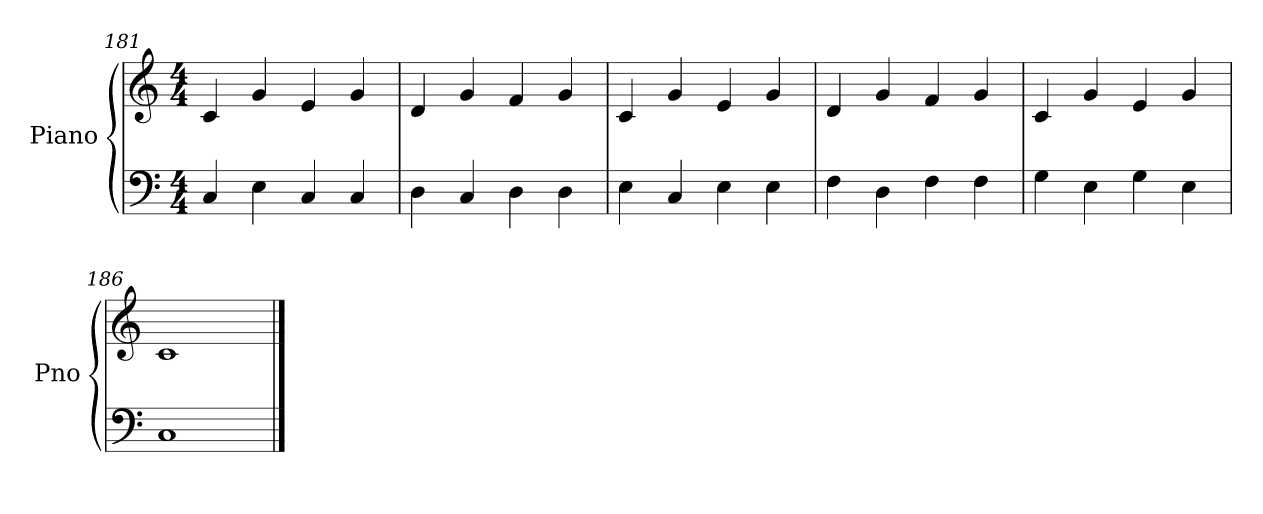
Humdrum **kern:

**kern	**kern
*part1	*part1
*staff2	*staff1
*I"Piano	*
*I'Pno	*
!!LO:LB:g=z
*clefF4	*clefG2
*k[]	*k[]
*M4/4	*M4/4
=181	=181
4C/	4c/
4E\	4g/
4C/	4e/
4C/	4g/
=182	=182
4D\	4d/
4C/	4g/
4D\	4f/
4D\	4g/
=183	=183
4E\	4c/
4C/	4g/
4E\	4e/
4E\	4g/
=184	=184
4F\	4d/
4D\	4g/
4F\	4f/
4F\	4g/
=185	=185
4G\	4c/
4E\	4g/
4G\	4e/
4E\	4g/
=186	=186
1C	1c
==	==
*-	*-
